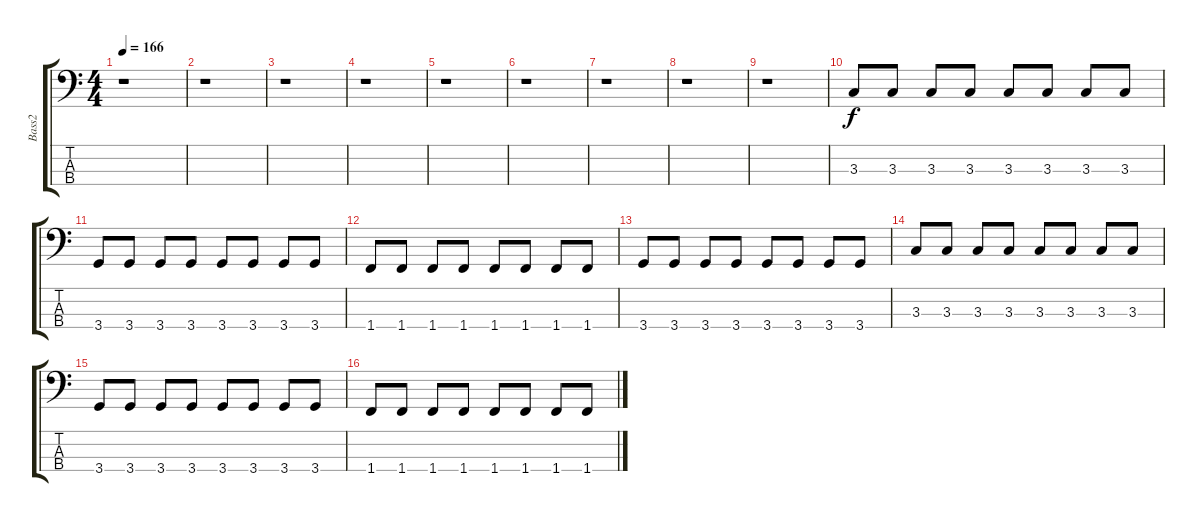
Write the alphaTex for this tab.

\track ("Bass2" "Bass2") {instrument slapbass1}
\staff {score tabs}
\tuning (G2 D2 A1 E1) {hide}
\ts (4 4)
\tempo 166
\clef f4
\ks c
r.1{dy f} |
r.1 |
r.1 |
r.1 |
r.1 |
r.1 |
r.1 |
r.1 |
r.1 |
3.3.8 3.3.8 3.3.8 3.3.8 3.3.8 3.3.8 3.3.8 3.3.8 |
3.4.8 3.4.8 3.4.8 3.4.8 3.4.8 3.4.8 3.4.8 3.4.8 |
1.4.8 1.4.8 1.4.8 1.4.8 1.4.8 1.4.8 1.4.8 1.4.8 |
3.4.8 3.4.8 3.4.8 3.4.8 3.4.8 3.4.8 3.4.8 3.4.8 |
3.3.8 3.3.8 3.3.8 3.3.8 3.3.8 3.3.8 3.3.8 3.3.8 |
3.4.8 3.4.8 3.4.8 3.4.8 3.4.8 3.4.8 3.4.8 3.4.8 |
1.4.8 1.4.8 1.4.8 1.4.8 1.4.8 1.4.8 1.4.8 1.4.8
